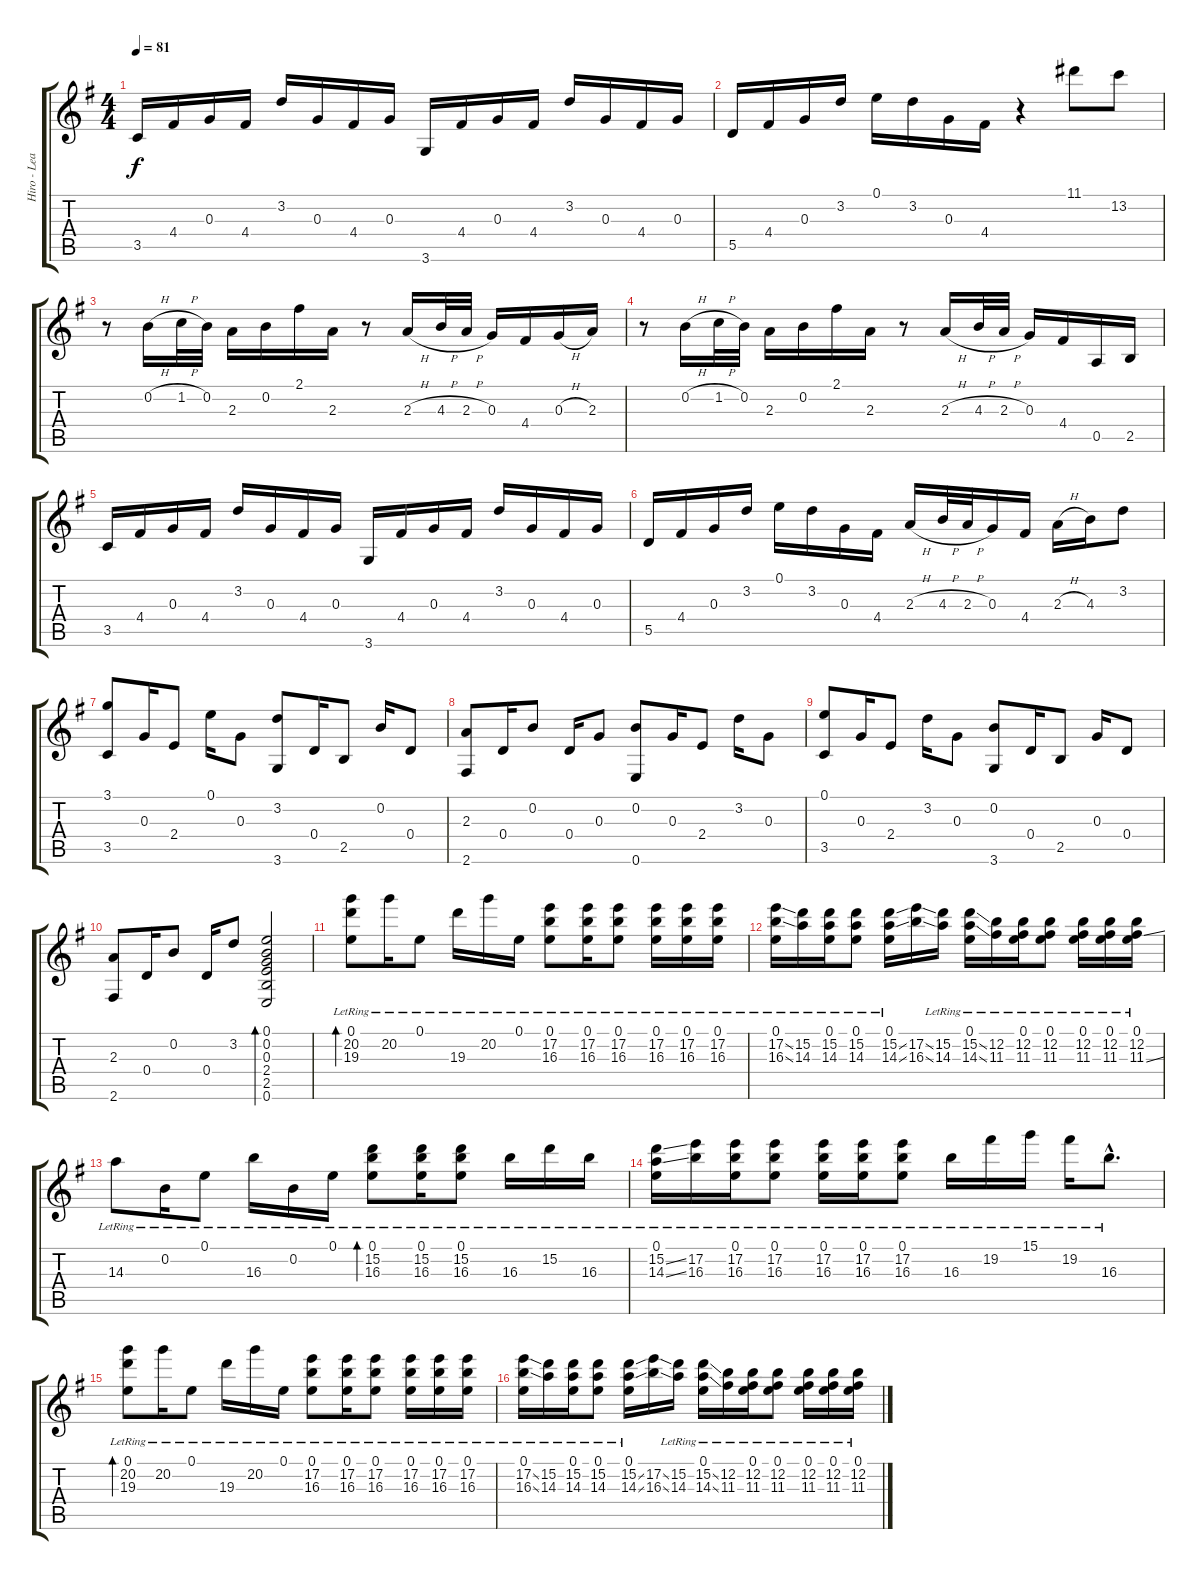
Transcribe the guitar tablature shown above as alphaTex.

\track ("Hiro - Lead Guitar" "Hiro - Lea") {instrument electricguitarclean}
\staff {score tabs}
\tuning (E4 B3 G3 D3 A2 E2) {hide}
\ts (4 4)
\tempo 81
\clef g2
\ks g
3.5.16{dy f} 4.4.16 0.3.16 4.4.16 3.2.16 0.3.16 4.4.16 0.3.16 3.6.16 4.4.16 0.3.16 4.4.16 3.2.16 0.3.16 4.4.16 0.3.16 |
5.5.16 4.4.16 0.3.16 3.2.16 0.1.16 3.2.16 0.3.16 4.4.16 r.4 11.1.8 13.2.8 |
r.8 0.2{h}.16 1.2{h}.32 0.2.32 2.3.16 0.2.16 2.1.16 2.3.16 r.8 2.3{h}.16 4.3{h}.32 2.3{h}.32 0.3.16 4.4.16 0.3{h}.16 2.3.16 |
r.8 0.2{h}.16 1.2{h}.32 0.2.32 2.3.16 0.2.16 2.1.16 2.3.16 r.8 2.3{h}.16 4.3{h}.32 2.3{h}.32 0.3.16 4.4.16 0.5.16 2.5.16 |
3.5.16 4.4.16 0.3.16 4.4.16 3.2.16 0.3.16 4.4.16 0.3.16 3.6.16 4.4.16 0.3.16 4.4.16 3.2.16 0.3.16 4.4.16 0.3.16 |
5.5.16 4.4.16 0.3.16 3.2.16 0.1.16 3.2.16 0.3.16 4.4.16 2.3{h}.16 4.3{h}.32 2.3{h}.32 0.3.16 4.4.16 2.3{h}.16 4.3.16 3.2.8 |
(3.1 3.5).8 0.3.16 2.4.8 0.1.16 0.3.8 (3.2 3.6).8 0.4.16 2.5.8 0.2.16 0.4.8 |
(2.3 2.6).8 0.4.16 0.2.8 0.4.16 0.3.8 (0.2 0.6).8 0.3.16 2.4.8 3.2.16 0.3.8 |
(0.1 3.5).8 0.3.16 2.4.8 3.2.16 0.3.8 (0.2 3.6).8 0.4.16 2.5.8 0.3.16 0.4.8 |
(2.3 2.6).8 0.4.16 0.2.8 0.4.16 3.2.8 (0.1 0.2 0.3 2.4 2.5 0.6).2{bd 60} |
(0.1{lr} 20.2{lr} 19.3{lr}).8{bd 60} 20.2{lr}.16 0.1{lr}.8 19.3{lr}.16 20.2{lr}.16 0.1{lr}.16 (0.1{lr} 17.2{lr} 16.3{lr}).8 (0.1{lr} 17.2{lr} 16.3{lr}).16 (0.1{lr} 17.2{lr} 16.3{lr}).8 (0.1{lr} 17.2{lr} 16.3{lr}).16 (0.1{lr} 17.2{lr} 16.3{lr}).16 (0.1{lr} 17.2{lr} 16.3{lr}).16 |
(0.1{lr} 17.2{ss} 16.3{ss}).16 (15.2{lr} 14.3{lr}).16 (0.1{lr} 15.2{lr} 14.3{lr}).16 (0.1{lr} 15.2{lr} 14.3{lr}).8 (0.1{lr} 15.2{ss} 14.3{ss}).16 (17.2{ss} 16.3{ss}).16 (15.2{lr} 14.3{lr}).16 (0.1{lr} 15.2{ss} 14.3{ss}).16 (12.2{lr} 11.3{lr}).16 (0.1{lr} 12.2{lr} 11.3{lr}).16 (0.1{lr} 12.2{lr} 11.3{lr}).8 (0.1{lr} 12.2{lr} 11.3{lr}).16 (0.1{lr} 12.2{lr} 11.3{lr}).16 (0.1{lr} 12.2{lr} 11.3{ss}).16 |
14.3{lr}.8 0.2{lr}.16 0.1{lr}.8 16.3{lr}.16 0.2{lr}.16 0.1{lr}.16 (0.1{lr} 15.2{lr} 16.3{lr}).8{bd 60} (0.1{lr} 15.2{lr} 16.3{lr}).16 (0.1{lr} 15.2{lr} 16.3{lr}).8 16.3{lr}.16 15.2{lr}.16 16.3{lr}.16 |
(0.1{lr} 15.2{ss} 14.3{ss}).16 (17.2{lr} 16.3{lr}).16 (0.1{lr} 17.2{lr} 16.3{lr}).16 (0.1{lr} 17.2{lr} 16.3{lr}).8 (0.1{lr} 17.2{lr} 16.3{lr}).16 (0.1{lr} 17.2{lr} 16.3{lr}).16 (0.1{lr} 17.2{lr} 16.3{lr}).8 16.3{lr}.16 19.2{lr}.16 15.1{lr}.16 19.2{lr}.16 16.3{hac lr}.8{d} |
(0.1{lr} 20.2{lr} 19.3{lr}).8{bd 60} 20.2{lr}.16 0.1{lr}.8 19.3{lr}.16 20.2{lr}.16 0.1{lr}.16 (0.1{lr} 17.2{lr} 16.3{lr}).8 (0.1{lr} 17.2{lr} 16.3{lr}).16 (0.1{lr} 17.2{lr} 16.3{lr}).8 (0.1{lr} 17.2{lr} 16.3{lr}).16 (0.1{lr} 17.2{lr} 16.3{lr}).16 (0.1{lr} 17.2{lr} 16.3{lr}).16 |
(0.1{lr} 17.2{ss} 16.3{ss}).16 (15.2{lr} 14.3{lr}).16 (0.1{lr} 15.2{lr} 14.3{lr}).16 (0.1{lr} 15.2{lr} 14.3{lr}).8 (0.1{lr} 15.2{ss} 14.3{ss}).16 (17.2{ss} 16.3{ss}).16 (15.2{lr} 14.3{lr}).16 (0.1{lr} 15.2{ss} 14.3{ss}).16 (12.2{lr} 11.3{lr}).16 (0.1{lr} 12.2{lr} 11.3{lr}).16 (0.1{lr} 12.2{lr} 11.3{lr}).8 (0.1{lr} 12.2{lr} 11.3{lr}).16 (0.1{lr} 12.2{lr} 11.3{lr}).16 (0.1{lr} 12.2{lr} 11.3{ss}).16
